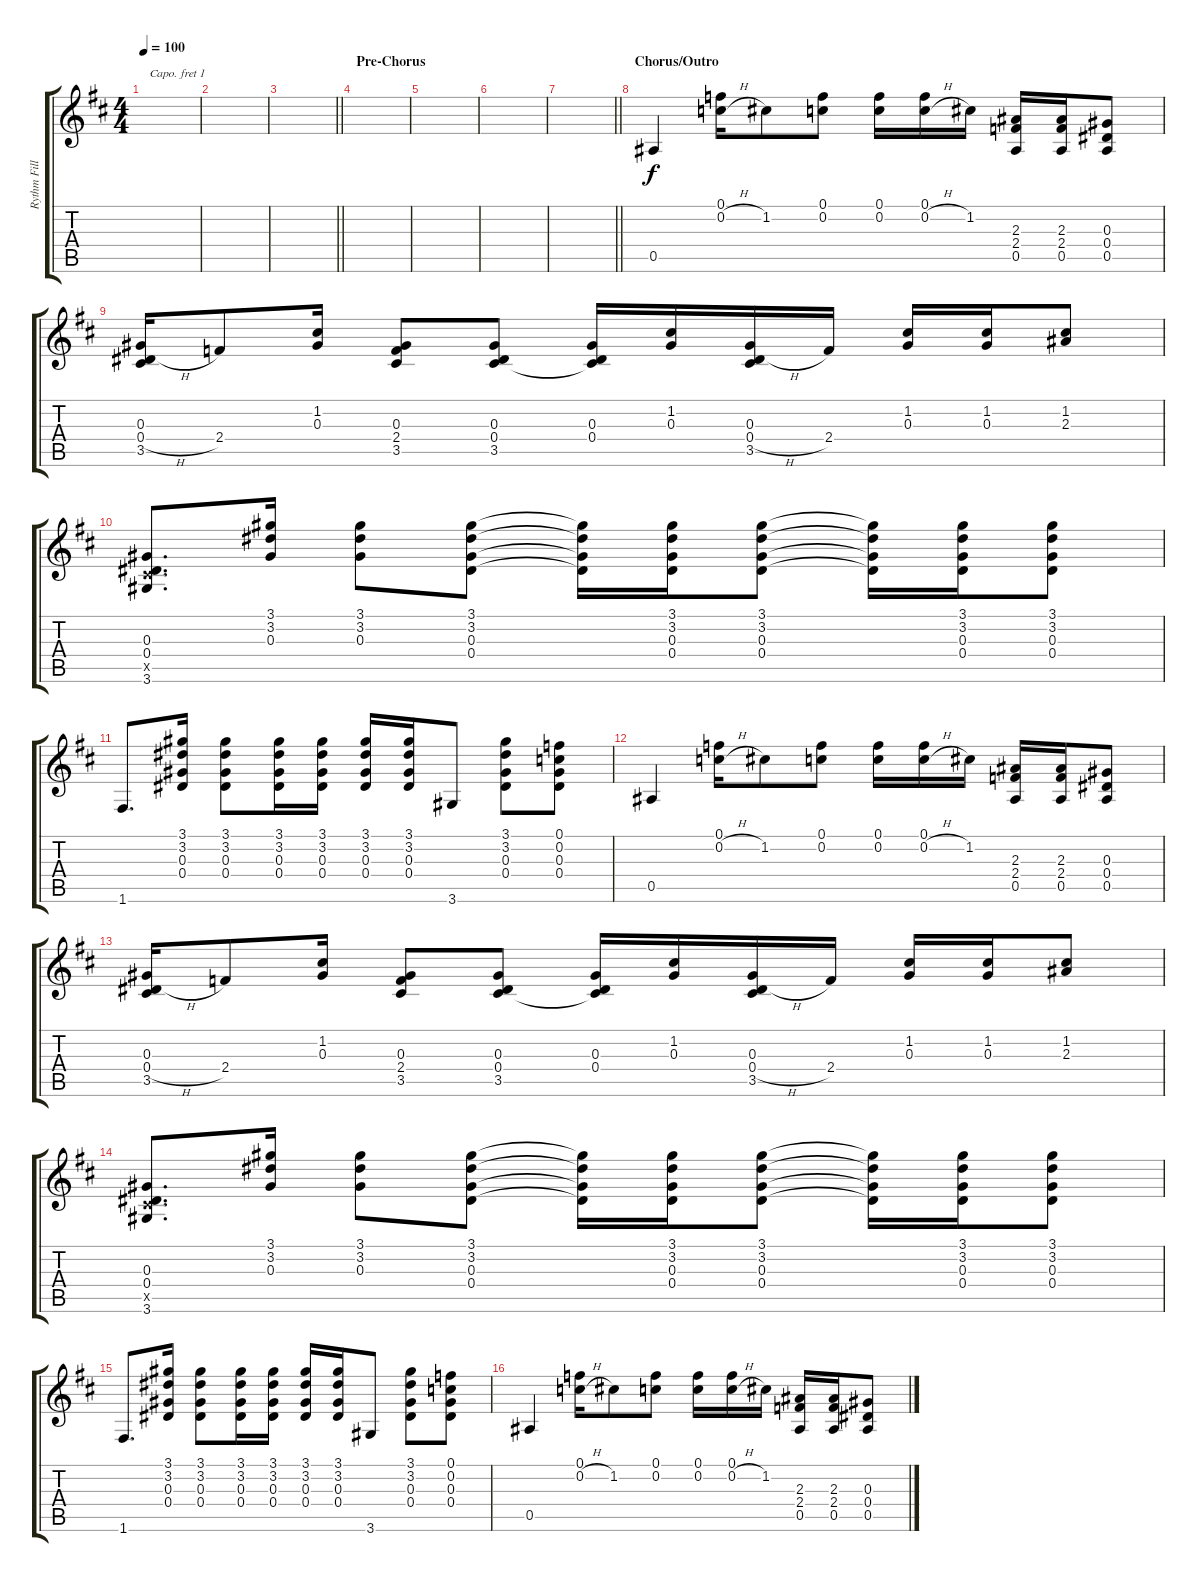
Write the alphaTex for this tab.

\track ("Rythm Fills" "Rythm Fill") {instrument electricguitarclean}
\staff {score tabs}
\capo 1
\tuning (E4 B3 G3 D3 A2 E2) {hide}
\ts (4 4)
\tempo 100
\clef g2
\ks d
|
|
\barLineRight lightlight
|
\section ("" "Pre-Chorus")
|
|
|
\barLineRight lightlight
|
\section ("" "Chorus/Outro")
0.5.4 (0.1 0.2{h}).16 1.2.8 (0.1 0.2).8 (0.1 0.2).16 (0.1 0.2{h}).16 1.2.16 (2.3 2.4 0.5).16 (2.3 2.4 0.5).16 (0.3 0.4 0.5).8 |
(0.3 0.4{h} 3.5).16 2.4.8 (1.2 0.3).16 (0.3 2.4 3.5).8 (0.3 0.4 3.5).8 (0.3 0.4 3.5{t}).16 (1.2 0.3).16 (0.3 0.4{h} 3.5).16 2.4.16 (1.2 0.3).16 (1.2 0.3).16 (1.2 2.3).8 |
(0.3 0.4 3.5{x} 3.6).8{d} (3.1 3.2 0.3).16 (3.1 3.2 0.3).8 (3.1 3.2 0.3 0.4).8 (3.1{t} 3.2{t} 0.3{t} 0.4{t}).16 (3.1 3.2 0.3 0.4).16 (3.1 3.2 0.3 0.4).8 (3.1{t} 3.2{t} 0.3{t} 0.4{t}).16 (3.1 3.2 0.3 0.4).16 (3.1 3.2 0.3 0.4).8 |
1.6.8{d} (3.1 3.2 0.3 0.4).16 (3.1 3.2 0.3 0.4).8 (3.1 3.2 0.3 0.4).16 (3.1 3.2 0.3 0.4).16 (3.1 3.2 0.3 0.4).16 (3.1 3.2 0.3 0.4).16 3.6.8 (3.1 3.2 0.3 0.4).8 (0.1 0.2 0.3 0.4).8 |
0.5.4 (0.1 0.2{h}).16 1.2.8 (0.1 0.2).8 (0.1 0.2).16 (0.1 0.2{h}).16 1.2.16 (2.3 2.4 0.5).16 (2.3 2.4 0.5).16 (0.3 0.4 0.5).8 |
(0.3 0.4{h} 3.5).16 2.4.8 (1.2 0.3).16 (0.3 2.4 3.5).8 (0.3 0.4 3.5).8 (0.3 0.4 3.5{t}).16 (1.2 0.3).16 (0.3 0.4{h} 3.5).16 2.4.16 (1.2 0.3).16 (1.2 0.3).16 (1.2 2.3).8 |
(0.3 0.4 3.5{x} 3.6).8{d} (3.1 3.2 0.3).16 (3.1 3.2 0.3).8 (3.1 3.2 0.3 0.4).8 (3.1{t} 3.2{t} 0.3{t} 0.4{t}).16 (3.1 3.2 0.3 0.4).16 (3.1 3.2 0.3 0.4).8 (3.1{t} 3.2{t} 0.3{t} 0.4{t}).16 (3.1 3.2 0.3 0.4).16 (3.1 3.2 0.3 0.4).8 |
1.6.8{d} (3.1 3.2 0.3 0.4).16 (3.1 3.2 0.3 0.4).8 (3.1 3.2 0.3 0.4).16 (3.1 3.2 0.3 0.4).16 (3.1 3.2 0.3 0.4).16 (3.1 3.2 0.3 0.4).16 3.6.8 (3.1 3.2 0.3 0.4).8 (0.1 0.2 0.3 0.4).8 |
0.5.4 (0.1 0.2{h}).16 1.2.8 (0.1 0.2).8 (0.1 0.2).16 (0.1 0.2{h}).16 1.2.16 (2.3 2.4 0.5).16 (2.3 2.4 0.5).16 (0.3 0.4 0.5).8
